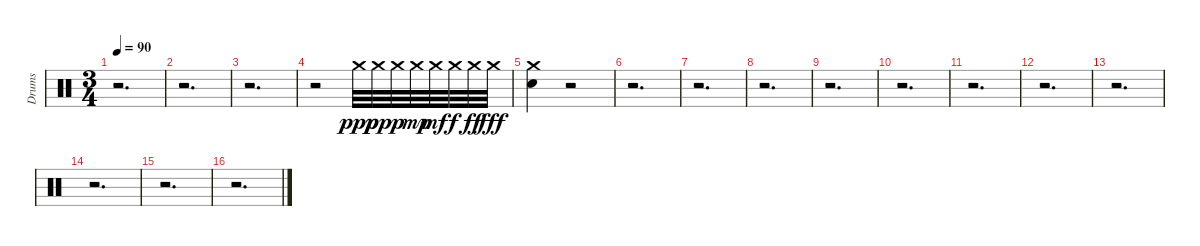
\track ("Drums" "Drums") {instrument percussion}
\staff {score}
\articulation defaults
\ts (3 4)
\tempo 90
\clef neutral
\ks c
r.2{d dy ppp} |
r.2{d} |
r.2{d} |
r.2 "Crash medium (hit)".32 "Crash medium (hit)".32{dy pp} "Crash medium (hit)".32{dy p} "Crash medium (hit)".32{dy mp} "Crash medium (hit)".32{dy mf} "Crash medium (hit)".32{dy f} "Crash medium (hit)".32{dy ff} "Crash medium (hit)".32{dy fff} |
("Crash medium (hit)" "Electric Snare (hit)").4 r.2 |
r.2{d} |
r.2{d} |
r.2{d} |
r.2{d} |
r.2{d} |
r.2{d} |
r.2{d} |
r.2{d} |
r.2{d} |
r.2{d} |
r.2{d}
